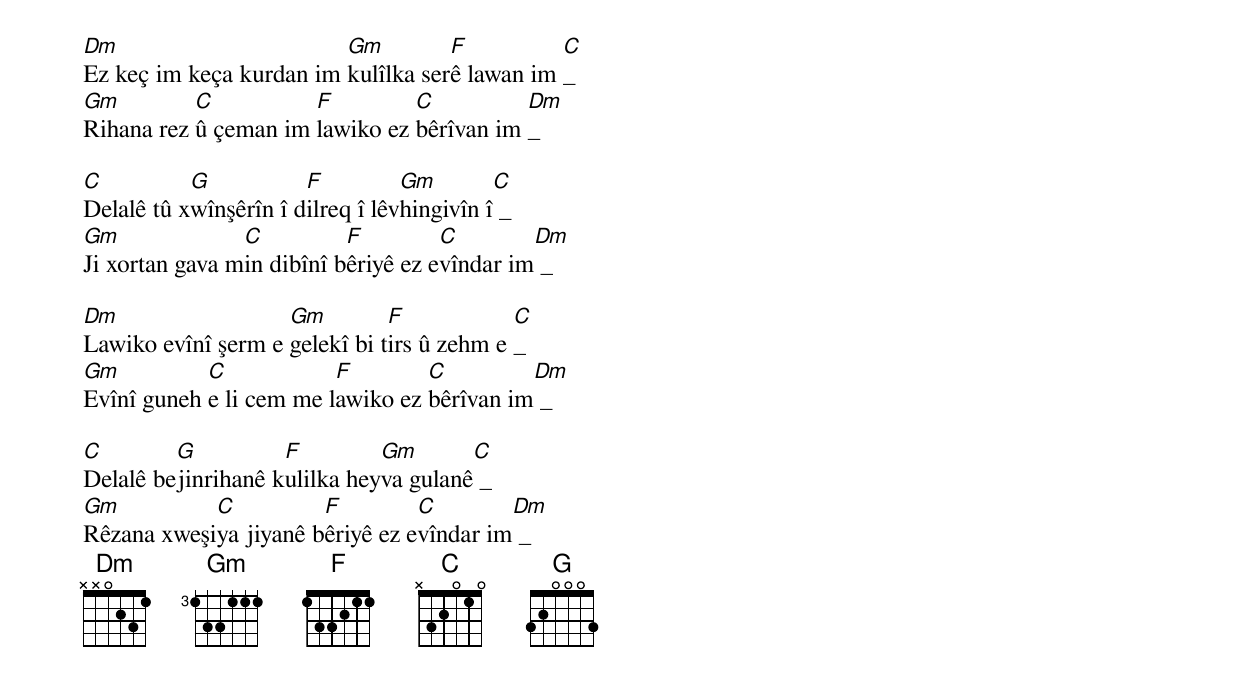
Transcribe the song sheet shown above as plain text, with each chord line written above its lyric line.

Dm                       Gm         F          C
Ez keç im keça kurdan im kulîlka serê lawan im _
Gm         C          F         C          Dm
Rihana rez û çeman im lawiko ez bêrîvan im _

C          G           F          Gm        C
Delalê tû xwînşêrîn î dilreq î lêvhingivîn î _
Gm              C          F         C        Dm
Ji xortan gava min dibînî bêriyê ez evîndar im _

Dm                  Gm         F            C
Lawiko evînî şerm e gelekî bi tirs û zehm e _
Gm          C            F        C         Dm
Evînî guneh e li cem me lawiko ez bêrîvan im _

C        G          F         Gm       C
Delalê bejinrihanê kulilka heyva gulanê _
Gm          C          F         C        Dm
Rêzana xweşiya jiyanê bêriyê ez evîndar im _
